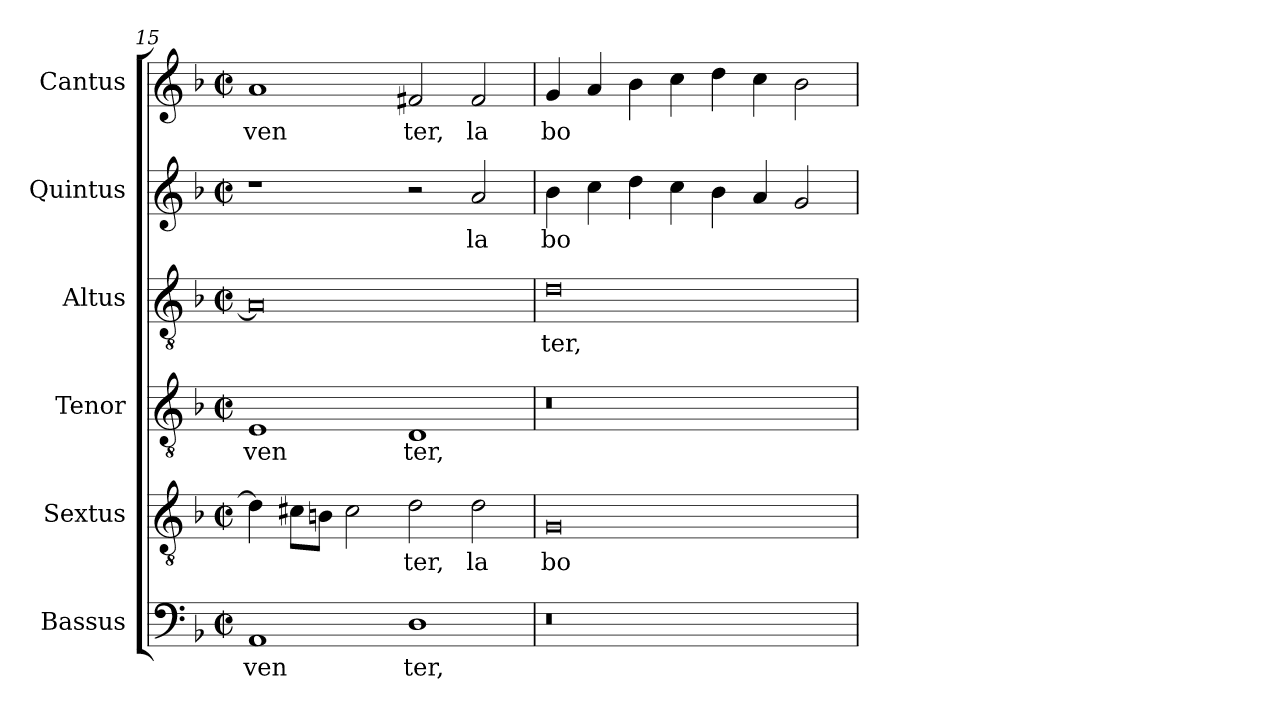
**kern	**text	**kern	**text	**kern	**text	**kern	**text	**kern	**text	**kern	**text
*part6	*part6	*part5	*part5	*part4	*part4	*part3	*part3	*part2	*part2	*part1	*part1
*staff6	*staff6	*staff5	*staff5	*staff4	*staff4	*staff3	*staff3	*staff2	*staff2	*staff1	*staff1
*I"Bassus	*	*I"Sextus	*	*I"Tenor	*	*I"Altus	*	*I"Quintus	*	*I"Cantus	*
*clefF4	*	*clefGv2	*	*clefGv2	*	*clefGv2	*	*clefG2	*	*clefG2	*
*k[b-]	*	*k[b-]	*	*k[b-]	*	*k[b-]	*	*k[b-]	*	*k[b-]	*
*F:	*	*F:	*	*F:	*	*F:	*	*F:	*	*F:	*
*M2/2	*	*M2/2	*	*M2/2	*	*M2/2	*	*M2/2	*	*M2/2	*
*met(c|)	*	*met(c|)	*	*met(c|)	*	*met(c|)	*	*met(c|)	*	*met(c|)	*
=15	=15	=15	=15	=15	=15	=15	=15	=15	=15	=15	=15
!	!LO:LY:b:cj	!	!	!	!LO:LY:b:cj	!	!	!	!	!	!LO:LY:b:cj
1AA	ven	4d\]	.	1E	ven	0A]	.	1r	.	1a	ven
.	.	8c#\L	.	.	.	.	.	.	.	.	.
.	.	8B\J	.	.	.	.	.	.	.	.	.
.	.	2c#\	.	.	.	.	.	.	.	.	.
!	!LO:LY:b:cj	!	!LO:LY:b:cj	!	!LO:LY:b:cj	!	!	!	!	!	!LO:LY:b:cj
1D	ter,	2d\	ter,	1D	ter,	.	.	2r	.	2f#X/	ter,
!	!	!	!LO:LY:b:cj	!	!	!	!	!	!LO:LY:b:cj	!	!LO:LY:b:cj
.	.	2d\	la	.	.	.	.	2a/	la	2f#/	la
=16	=16	=16	=16	=16	=16	=16	=16	=16	=16	=16	=16
!	!	!	!LO:LY:b:cj	!	!	!	!LO:LY:b:cj	!	!LO:LY:b:cj	!	!LO:LY:b:cj
0r	.	0G	bo	0r	.	0d	ter,	4b-\	bo	4g/	bo
.	.	.	.	.	.	.	.	4cc\	.	4a/	.
.	.	.	.	.	.	.	.	4dd\	.	4b-\	.
.	.	.	.	.	.	.	.	4cc\	.	4cc\	.
.	.	.	.	.	.	.	.	4b-\	.	4dd\	.
.	.	.	.	.	.	.	.	4a/	.	4cc\	.
.	.	.	.	.	.	.	.	2g/	.	2b-\	.
=	=	=	=	=	=	=	=	=	=	=	=
*-	*-	*-	*-	*-	*-	*-	*-	*-	*-	*-	*-
